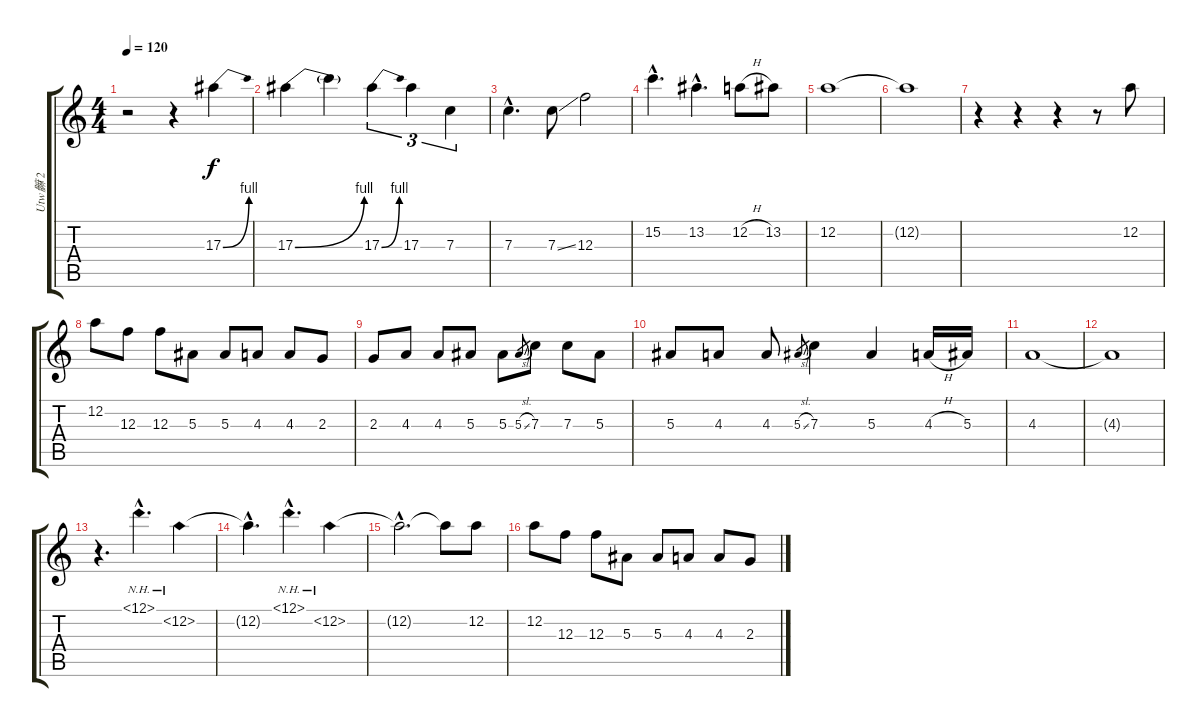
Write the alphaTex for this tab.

\track ("Utw髍 2" "Utw髍 2") {instrument distortionguitar}
\staff {score tabs}
\tuning (D4 A3 F3 C3 G2 D2) {hide}
\ts (4 4)
\tempo 120
\clef g2
\ks c
r.2{dy f} r.4 17.3{be (bend 0 0 60 4)}.4 |
17.3{be (bend 0 0 60 4)}.4 17.3{t}.4 17.3{be (bend 0 0 60 4)}.4{tu (3 2)} 17.3.4{tu (3 2)} 7.3.4{tu (3 2)} |
7.3{hac}.4{d} 7.3{ss}.8 12.3.2 |
15.2{hac}.4{d} 13.2{hac}.4{d} 12.2{h}.8 13.2.8 |
12.2.1 |
12.2{t}.1 |
r.4 r.4 r.4 r.8 12.2.8 |
12.2.8 12.3.8 12.3.8 5.3.8 5.3.8 4.3.8 4.3.8 2.3.8 |
2.3.8 4.3.8 4.3.8 5.3.8 5.3.8 5.3{sl}.8{gr} 7.3.8 7.3.8 5.3.8 |
5.3.8 4.3.8 4.3.8 5.3{sl}.8{gr} 7.3.4 5.3.4 4.3{h}.16 5.3.16 |
4.3.1 |
4.3{t}.1 |
r.4{d} 12.1{nh hac}.4{d} 12.2{nh}.4 |
12.2{hac t}.4{d} 12.1{nh hac}.4{d} 12.2{nh}.4 |
12.2{hac t}.2{d} 12.2{t}.8 12.2.8 |
12.2.8 12.3.8 12.3.8 5.3.8 5.3.8 4.3.8 4.3.8 2.3.8
